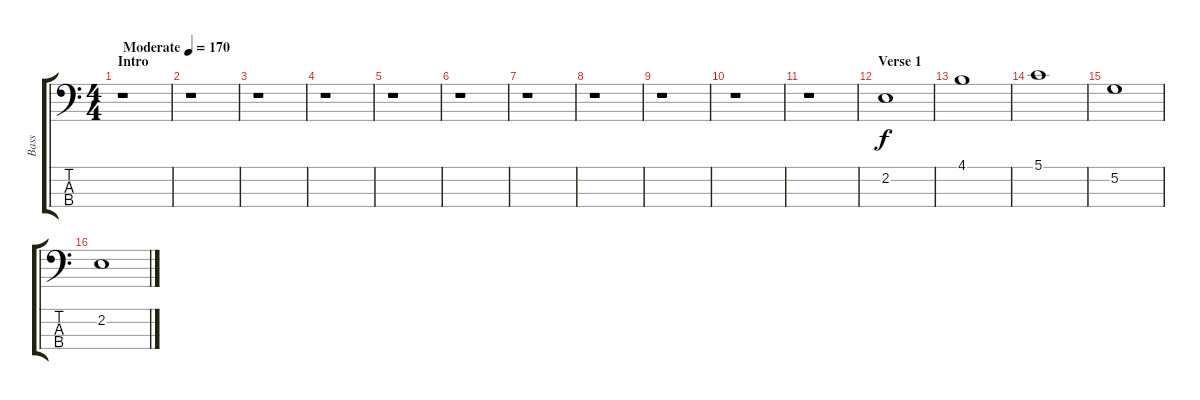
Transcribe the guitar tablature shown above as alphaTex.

\track ("Bass" "Bass") {instrument electricbassfinger}
\staff {score tabs}
\tuning (G2 D2 A1 E1) {hide}
\ts (4 4)
\section ("" "Intro")
\tempo (170 "Moderate")
\clef f4
\ks c
r.1{dy f instrument electricbassfinger} |
r.1 |
r.1 |
r.1 |
r.1 |
r.1 |
r.1 |
r.1 |
r.1 |
r.1 |
r.1 |
\section ("" "Verse 1")
2.2.1 |
4.1.1 |
5.1.1 |
5.2.1 |
2.2.1
